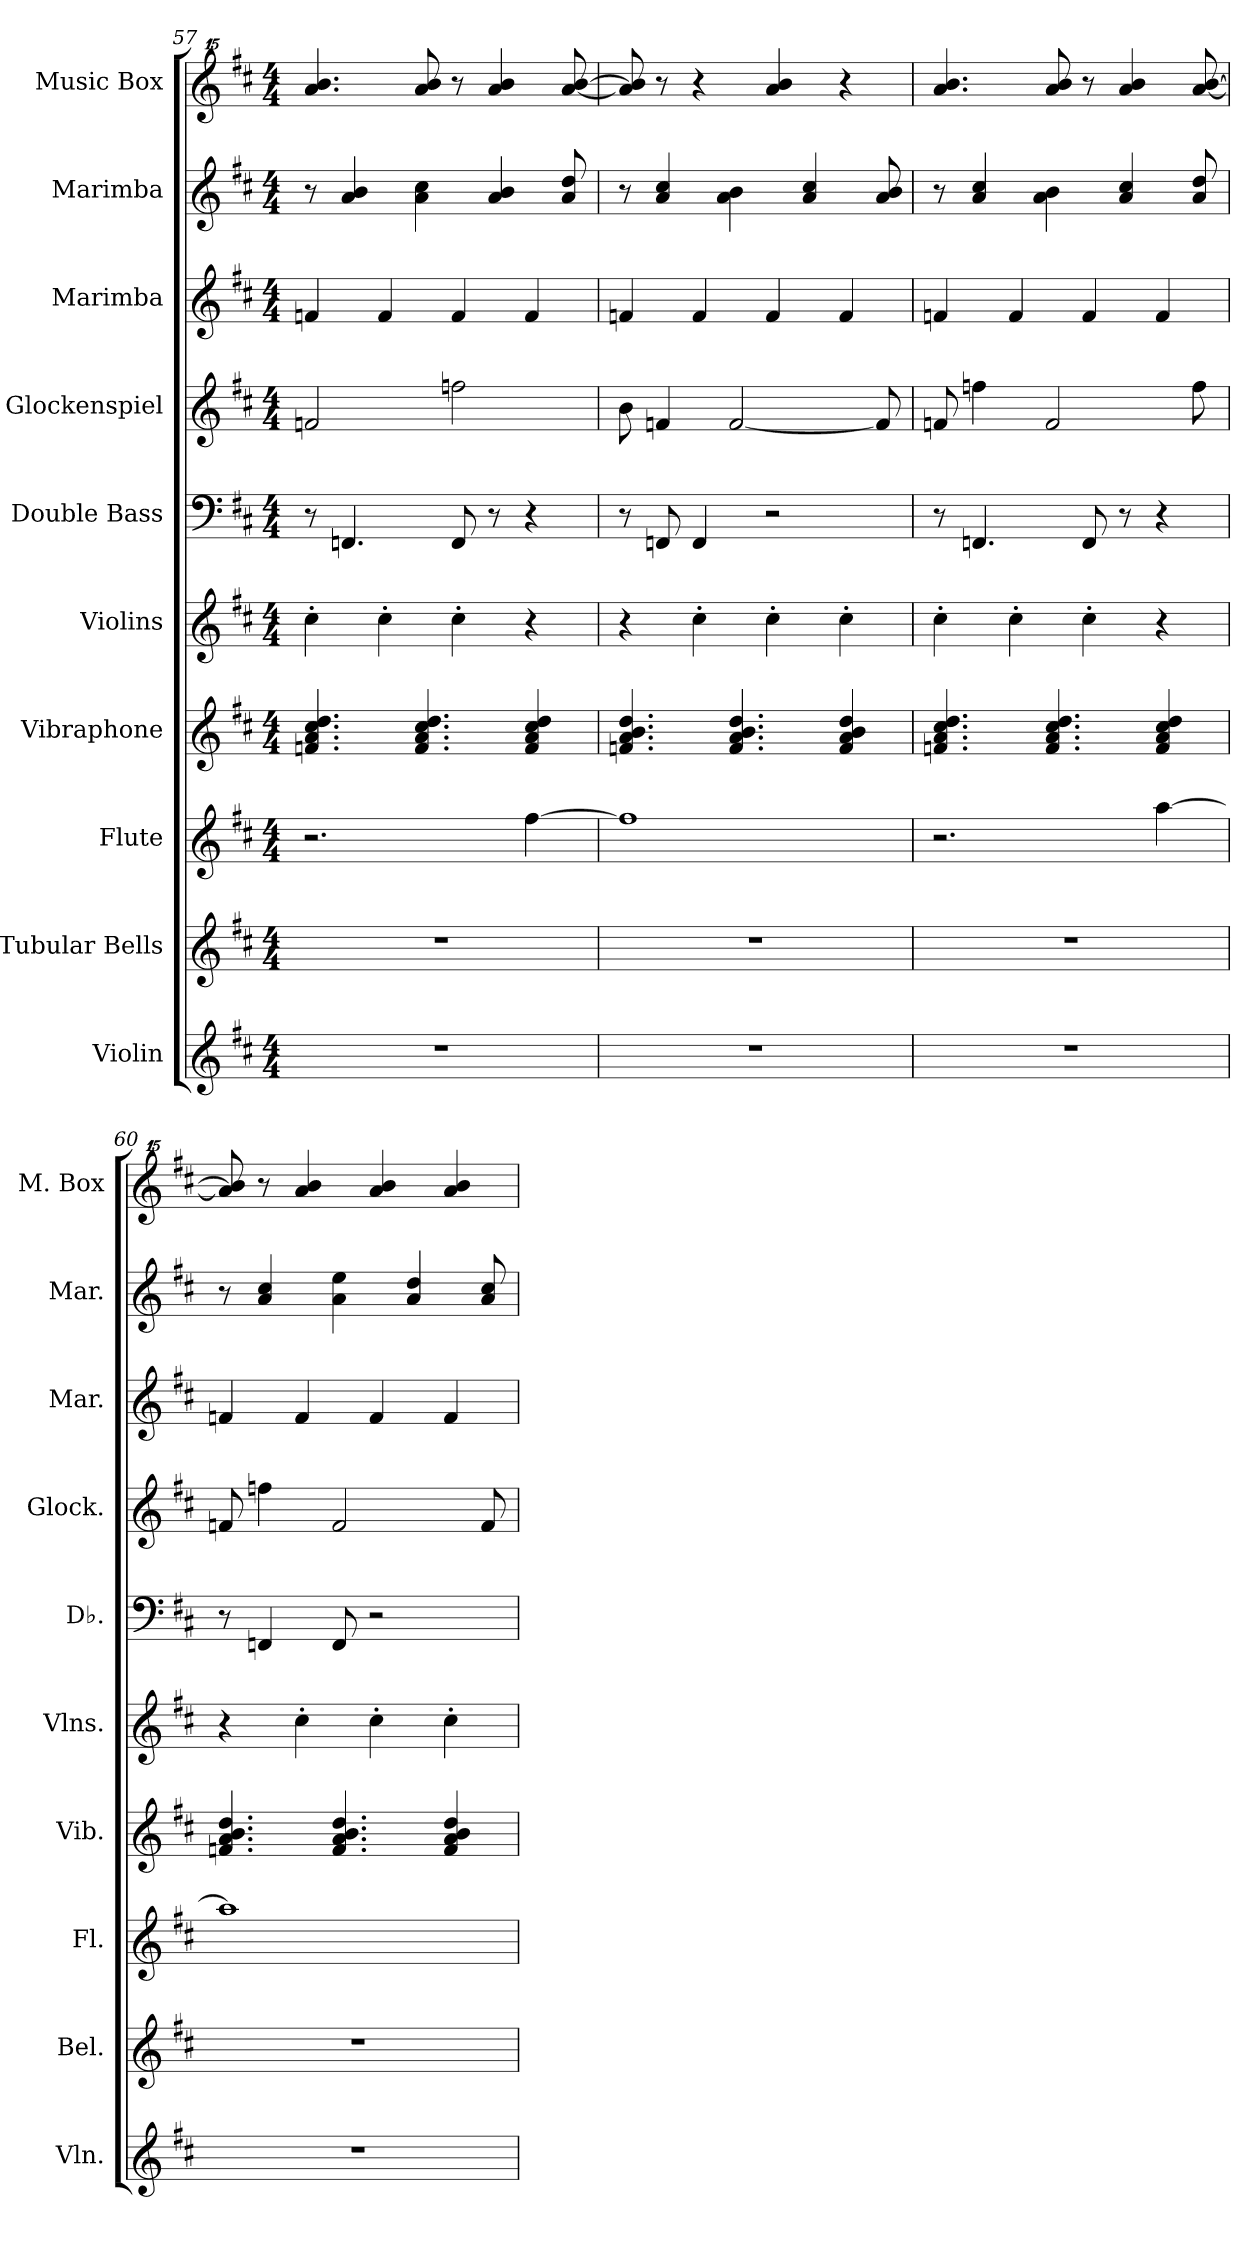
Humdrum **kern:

**kern	**kern	**kern	**kern	**kern	**kern	**kern	**kern	**kern	**kern
*part10	*part9	*part8	*part7	*part6	*part5	*part4	*part3	*part2	*part1
*staff10	*staff9	*staff8	*staff7	*staff6	*staff5	*staff4	*staff3	*staff2	*staff1
*I"Violin	*I"Tubular Bells	*I"Flute	*I"Vibraphone	*I"Violins	*I"Double Bass	*I"Glockenspiel	*I"Marimba	*I"Marimba	*I"Music Box
*I'Vln.	*I'Bel.	*I'Fl.	*I'Vib.	*I'Vlns.	*I'Db.	*I'Glock.	*I'Mar.	*I'Mar.	*I'M. Box
!!LO:PB:g=z
*clefG2	*clefG2	*clefG2	*clefG2	*clefG2	*clefF4	*clefG2	*clefG2	*clefG2	*clefG^^2
*	*	*	*	*	*ITrd7c12	*ITrd-14c-24	*	*	*
*k[f#c#]	*k[f#c#]	*k[f#c#]	*k[f#c#]	*k[f#c#]	*k[f#c#]	*k[f#c#]	*k[f#c#]	*k[f#c#]	*k[f#c#]
*M4/4	*M4/4	*M4/4	*M4/4	*M4/4	*M4/4	*M4/4	*M4/4	*M4/4	*M4/4
=57	=57	=57	=57	=57	=57	=57	=57	=57	=57
1r	1r	2.r	4.fn/ 4.a/ 4.cc#/ 4.dd/	4cc#'\	8r	2fffn/	4fn/	8r	4.aaa/ 4.bbb/
.	.	.	.	.	4.FFFn/	.	.	4a/ 4b/	.
.	.	.	.	4cc#'\	.	.	4f/	.	.
.	.	.	4.f/ 4.a/ 4.cc#/ 4.dd/	.	.	.	.	4a\ 4cc#\	8aaa/ 8bbb/
.	.	.	.	4cc#'\	8FFF/	2ffffn\	4f/	.	8r
.	.	.	.	.	8r	.	.	4a/ 4b/	4aaa/ 4bbb/
.	.	[4ff#\	4f/ 4a/ 4cc#/ 4dd/	4r	4r	.	4f/	.	.
.	.	.	.	.	.	.	.	8a/ 8dd/	[8aaa/ [8bbb/
=58	=58	=58	=58	=58	=58	=58	=58	=58	=58
1r	1r	1ff#]	4.fn/ 4.a/ 4.b/ 4.dd/	4r	8r	8bbb\	4fn/	8r	8aaa/] 8bbb/]
.	.	.	.	.	8FFFn/	4fffn/	.	4a/ 4cc#/	8r
.	.	.	.	4cc#'\	4FFF/	.	4f/	.	4r
.	.	.	4.f/ 4.a/ 4.b/ 4.dd/	.	.	[2fff/	.	4a\ 4b\	.
.	.	.	.	4cc#'\	2r	.	4f/	.	4aaa/ 4bbb/
.	.	.	.	.	.	.	.	4a/ 4cc#/	.
.	.	.	4f/ 4a/ 4b/ 4dd/	4cc#'\	.	.	4f/	.	4r
.	.	.	.	.	.	8fff/]	.	8a/ 8b/	.
=59	=59	=59	=59	=59	=59	=59	=59	=59	=59
1r	1r	2.r	4.fn/ 4.a/ 4.cc#/ 4.dd/	4cc#'\	8r	8fffn/	4fn/	8r	4.aaa/ 4.bbb/
.	.	.	.	.	4.FFFn/	4ffffn\	.	4a/ 4cc#/	.
.	.	.	.	4cc#'\	.	.	4f/	.	.
.	.	.	4.f/ 4.a/ 4.cc#/ 4.dd/	.	.	2fff/	.	4a\ 4b\	8aaa/ 8bbb/
.	.	.	.	4cc#'\	8FFF/	.	4f/	.	8r
.	.	.	.	.	8r	.	.	4a/ 4cc#/	4aaa/ 4bbb/
.	.	[4aa\	4f/ 4a/ 4cc#/ 4dd/	4r	4r	.	4f/	.	.
.	.	.	.	.	.	8ffff\	.	8a/ 8dd/	[8aaa/ [8bbb/
=60	=60	=60	=60	=60	=60	=60	=60	=60	=60
1r	1r	1aa]	4.fn/ 4.a/ 4.b/ 4.dd/	4r	8r	8fffn/	4fn/	8r	8aaa/] 8bbb/]
.	.	.	.	.	4FFFn/	4ffffn\	.	4a/ 4cc#/	8r
.	.	.	.	4cc#'\	.	.	4f/	.	4aaa/ 4bbb/
.	.	.	4.f/ 4.a/ 4.b/ 4.dd/	.	8FFF/	2fff/	.	4a\ 4ee\	.
.	.	.	.	4cc#'\	2r	.	4f/	.	4aaa/ 4bbb/
.	.	.	.	.	.	.	.	4a/ 4dd/	.
.	.	.	4f/ 4a/ 4b/ 4dd/	4cc#'\	.	.	4f/	.	4aaa/ 4bbb/
.	.	.	.	.	.	8fff/	.	8a/ 8cc#/	.
=	=	=	=	=	=	=	=	=	=
*-	*-	*-	*-	*-	*-	*-	*-	*-	*-
